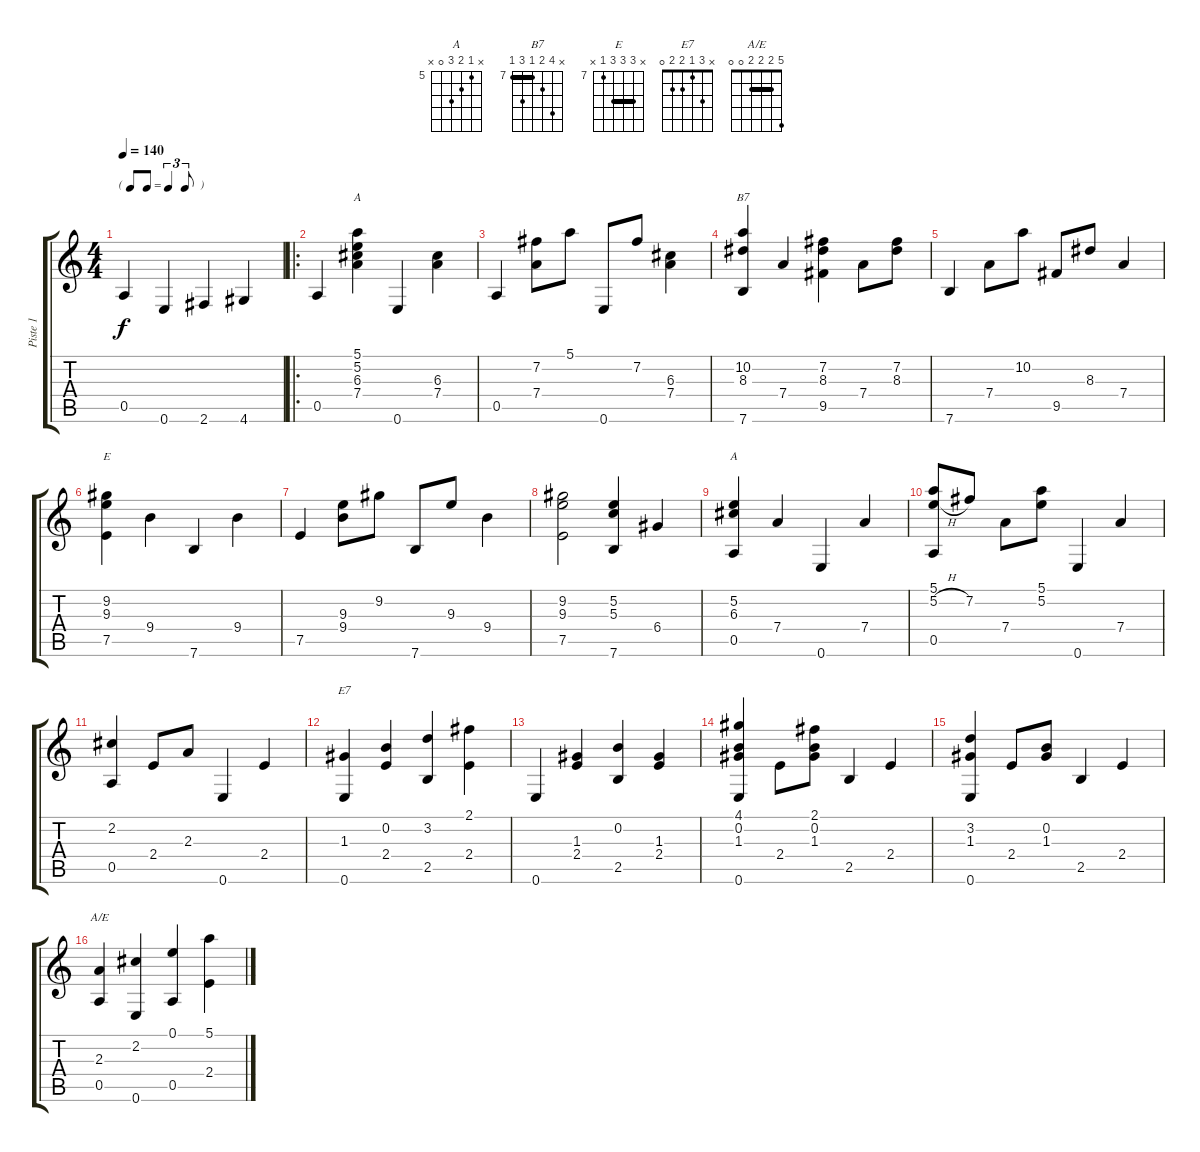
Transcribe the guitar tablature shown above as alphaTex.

\track ("Piste 1" "Piste 1") {instrument acousticguitarnylon}
\staff {score tabs}
\tuning (E4 B3 G3 D3 A2 E2) {hide}
\chord ("A" 5 5 6 7 0 x) {firstfret 5 barre 5}
\chord ("B7" x 10 8 7 9 7) {firstfret 7 barre 7}
\chord ("E" x 9 9 9 7 x) {firstfret 7 barre 9}
\chord ("A" x 5 6 7 0 x) {firstfret 5}
\chord ("E7" x 3 1 2 2 0)
\chord ("A/E" 5 2 2 2 0 0) {barre 2}
\ts (4 4)
\tf triplet8th
\tempo 140
\clef g2
\ks c
0.5.4{dy f instrument acousticguitarnylon} 0.6.4 2.6.4 4.6.4 |
\ro
0.5.4 (5.1 5.2 6.3 7.4).4{ch "A"} 0.6.4 (6.3 7.4).4 |
0.5.4 (7.2 7.4).8 5.1.8 0.6.8 7.2.8 (6.3 7.4).4 |
(10.2 8.3 7.6).4{ch "B7"} 7.4.4 (7.2 8.3 9.5).4 7.4.8 (7.2 8.3).8 |
7.6.4 7.4.8 10.2.8 9.5.8 8.3.8 7.4.4 |
(9.2 9.3 7.5).4{ch "E"} 9.4.4 7.6.4 9.4.4 |
7.5.4 (9.3 9.4).8 9.2.8 7.6.8 9.3.8 9.4.4 |
(9.2 9.3 7.5).2 (5.2 5.3 7.6).4 6.4.4 |
(5.2 6.3 0.5).4{ch "A"} 7.4.4 0.6.4 7.4.4 |
(5.1 5.2{h} 0.5).8 7.2.8 7.4.8 (5.1 5.2).8 0.6.4 7.4.4 |
(2.2 0.5).4 2.4.8 2.3.8 0.6.4 2.4.4 |
(1.3 0.6).4{ch "E7"} (0.2 2.4).4 (3.2 2.5).4 (2.1 2.4).4 |
0.6.4 (1.3 2.4).4 (0.2 2.5).4 (1.3 2.4).4 |
(4.1 0.2 1.3 0.6).4 2.4.8 (2.1 0.2 1.3).8 2.5.4 2.4.4 |
(3.2 1.3 0.6).4 2.4.8 (0.2 1.3).8 2.5.4 2.4.4 |
(2.3 0.5).4{ch "A/E"} (2.2 0.6).4 (0.1 0.5).4 (5.1 2.4).4
